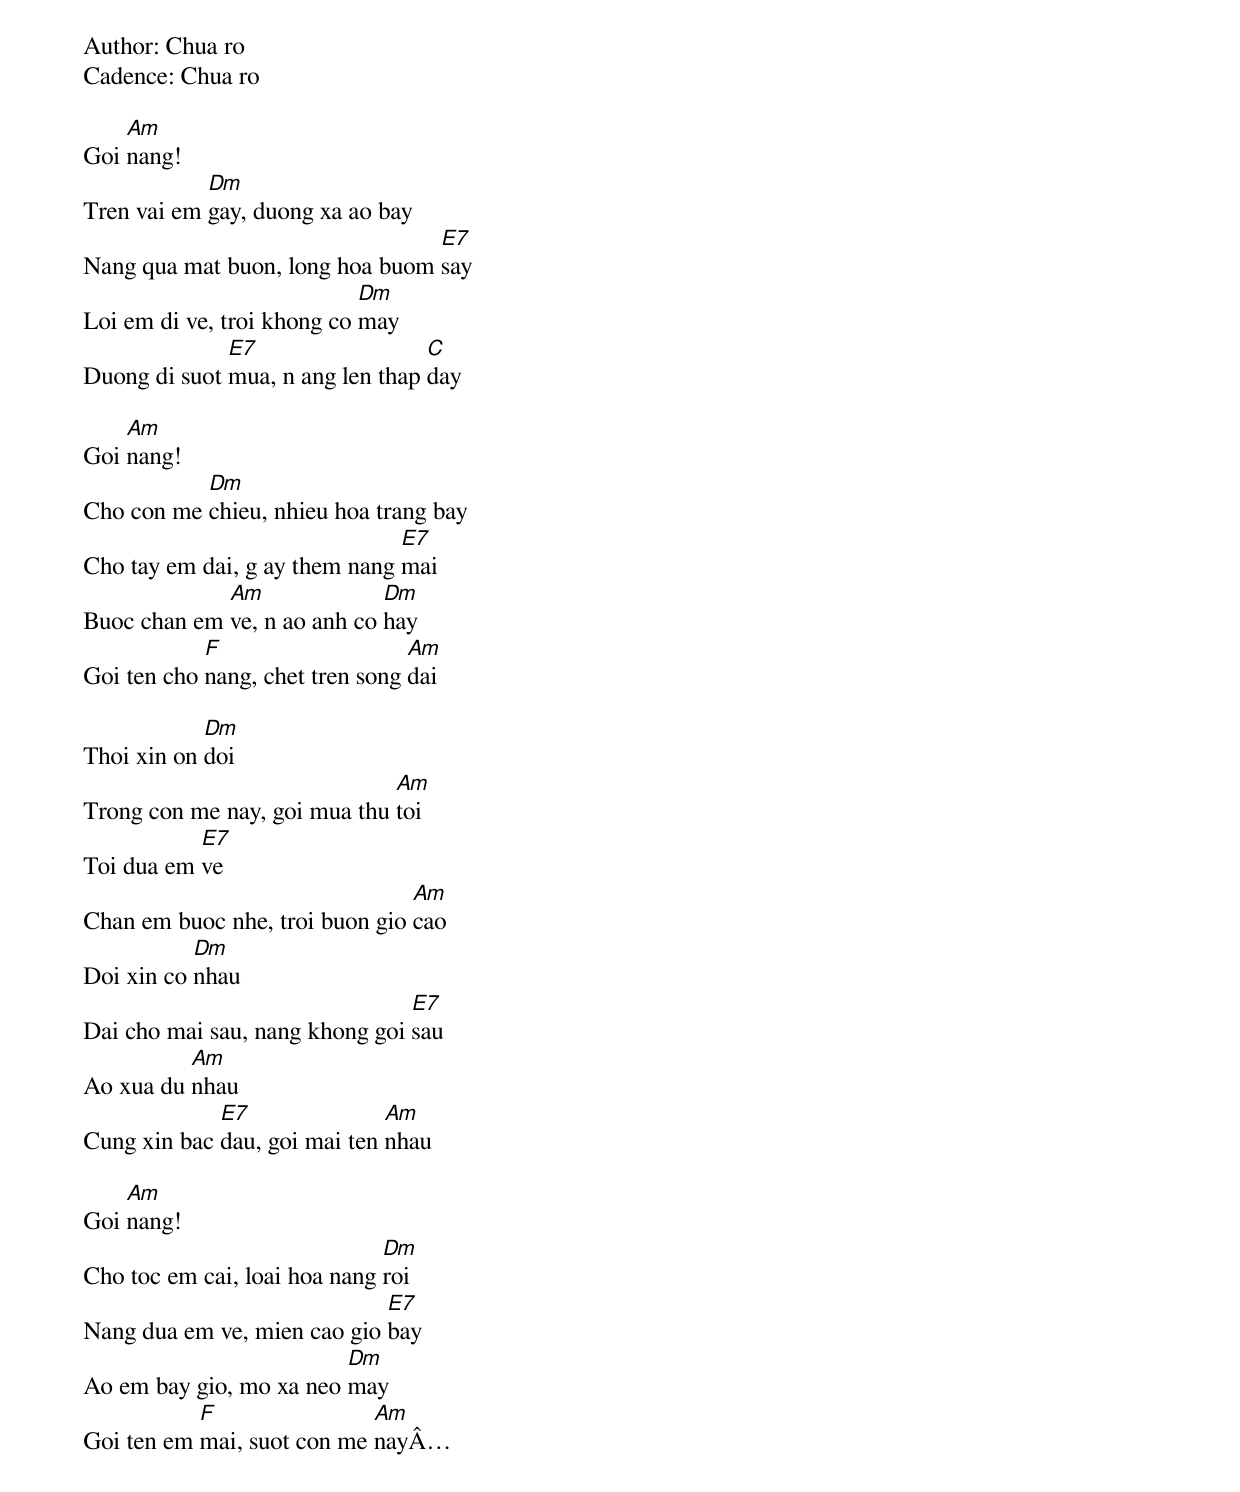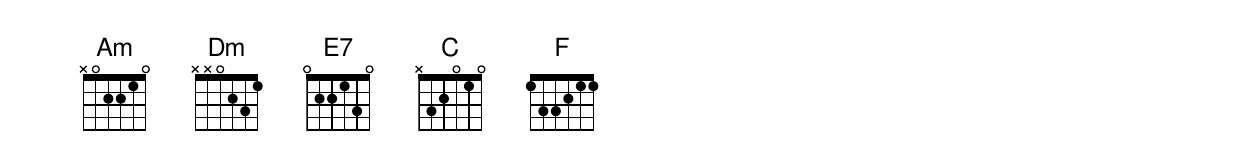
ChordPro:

Author: Chua ro
Cadence: Chua ro

Goi [Am]nang!
Tren vai em [Dm]gay, duong xa ao bay
Nang qua mat buon, long hoa buom [E7]say
Loi em di ve, troi khong co [Dm]may
Duong di suot [E7]mua, n ang len thap [C]day

Goi [Am]nang!
Cho con me [Dm]chieu, nhieu hoa trang bay
Cho tay em dai, g ay them nang [E7]mai
Buoc chan em [Am]ve, n ao anh co [Dm]hay
Goi ten cho [F]nang, chet tren song [Am]dai

Thoi xin on [Dm]doi
Trong con me nay, goi mua thu [Am]toi
Toi dua em [E7]ve
Chan em buoc nhe, troi buon gio [Am]cao
Doi xin co [Dm]nhau
Dai cho mai sau, nang khong goi [E7]sau
Ao xua du [Am]nhau
Cung xin bac [E7]dau, goi mai ten [Am]nhau

Goi [Am]nang!
Cho toc em cai, loai hoa nang [Dm]roi
Nang dua em ve, mien cao gio [E7]bay
Ao em bay gio, mo xa neo [Dm]may
Goi ten em [F]mai, suot con me [Am]nayÂ…
